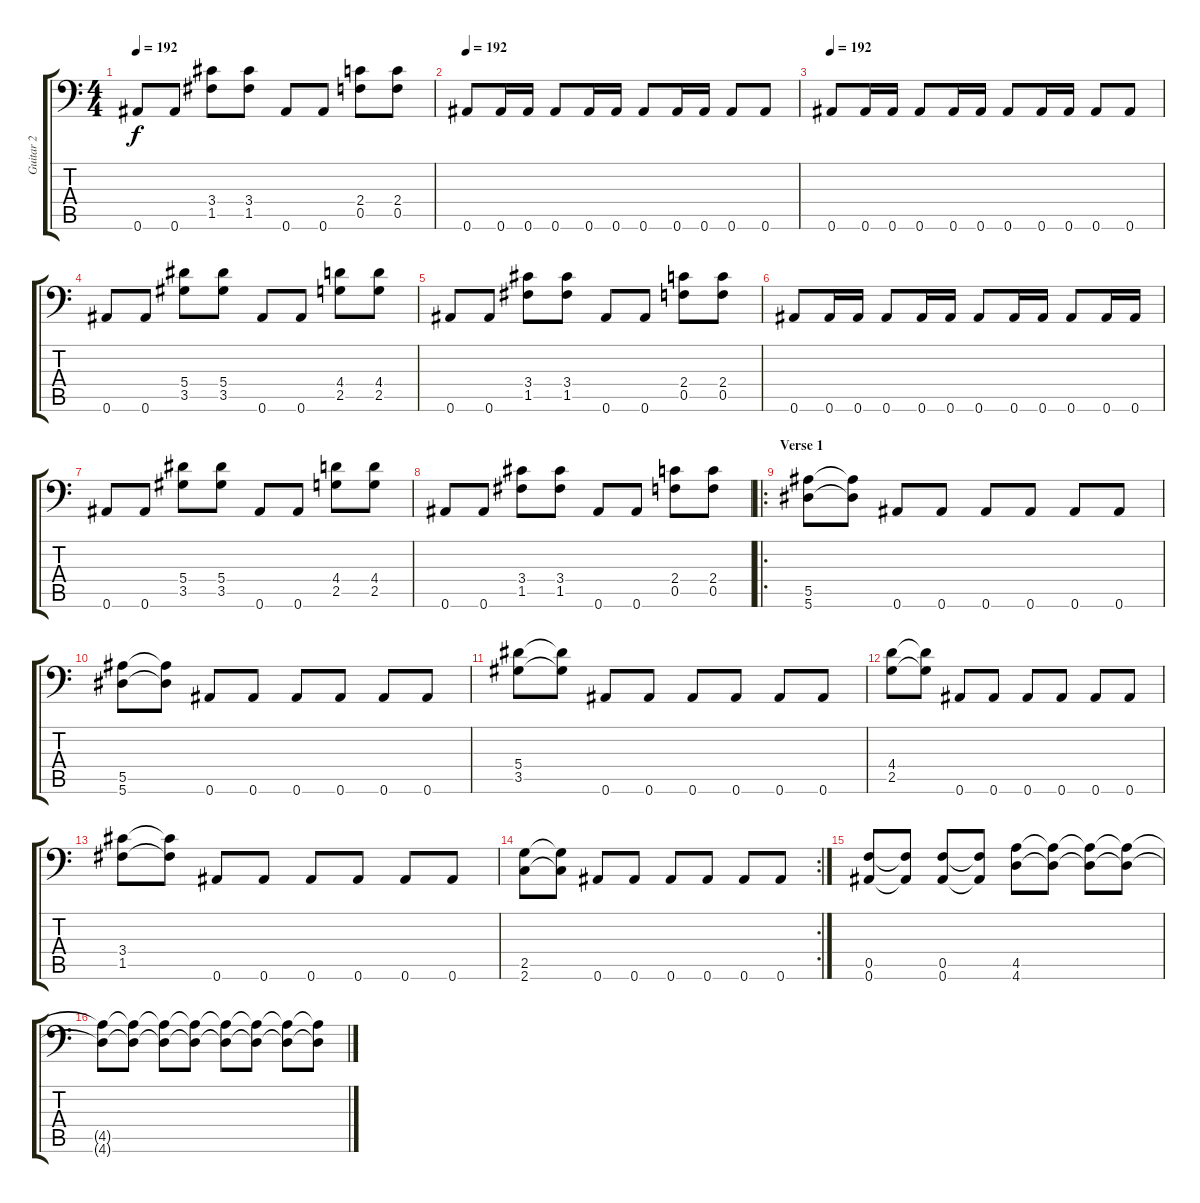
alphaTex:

\track ("Guitar 2" "Guitar 2") {instrument overdrivenguitar}
\staff {score tabs}
\tuning (C4 G3 Eb3 Bb2 F2 Bb1) {hide}
\ts (4 4)
\tempo 192
\clef f4
\ks c
0.6.8{dy f} 0.6.8 (3.4 1.5).8 (3.4 1.5).8 0.6.8 0.6.8 (2.4 0.5).8 (2.4 0.5).8 |
\tempo 192
0.6.8 0.6.16 0.6.16 0.6.8 0.6.16 0.6.16 0.6.8 0.6.16 0.6.16 0.6.8 0.6.8 |
\tempo 192
0.6.8 0.6.16 0.6.16 0.6.8 0.6.16 0.6.16 0.6.8 0.6.16 0.6.16 0.6.8 0.6.8 |
0.6.8 0.6.8 (5.4 3.5).8 (5.4 3.5).8 0.6.8 0.6.8 (4.4 2.5).8 (4.4 2.5).8 |
0.6.8 0.6.8 (3.4 1.5).8 (3.4 1.5).8 0.6.8 0.6.8 (2.4 0.5).8 (2.4 0.5).8 |
0.6.8 0.6.16 0.6.16 0.6.8 0.6.16 0.6.16 0.6.8 0.6.16 0.6.16 0.6.8 0.6.16 0.6.16 |
0.6.8 0.6.8 (5.4 3.5).8 (5.4 3.5).8 0.6.8 0.6.8 (4.4 2.5).8 (4.4 2.5).8 |
0.6.8 0.6.8 (3.4 1.5).8 (3.4 1.5).8 0.6.8 0.6.8 (2.4 0.5).8 (2.4 0.5).8 |
\ro
\section ("" "Verse 1")
(5.5 5.6).8 (5.5{t} 5.6{t}).8 0.6.8 0.6.8 0.6.8 0.6.8 0.6.8 0.6.8 |
(5.5 5.6).8 (5.5{t} 5.6{t}).8 0.6.8 0.6.8 0.6.8 0.6.8 0.6.8 0.6.8 |
(5.4 3.5).8 (5.4{t} 3.5{t}).8 0.6.8 0.6.8 0.6.8 0.6.8 0.6.8 0.6.8 |
(4.4 2.5).8 (4.4{t} 2.5{t}).8 0.6.8 0.6.8 0.6.8 0.6.8 0.6.8 0.6.8 |
(3.4 1.5).8 (3.4{t} 1.5{t}).8 0.6.8 0.6.8 0.6.8 0.6.8 0.6.8 0.6.8 |
\rc 2
(2.5 2.6).8 (2.5{t} 2.6{t}).8 0.6.8 0.6.8 0.6.8 0.6.8 0.6.8 0.6.8 |
(0.5 0.6).8 (0.5{t} 0.6{t}).8 (0.5 0.6).8 (0.5{t} 0.6{t}).8 (4.5 4.6).8 (4.5{t} 4.6{t}).8 (4.5{t} 4.6{t}).8 (4.5{t} 4.6{t}).8 |
(4.5{t} 4.6{t}).8 (4.5{t} 4.6{t}).8 (4.5{t} 4.6{t}).8 (4.5{t} 4.6{t}).8 (4.5{t} 4.6{t}).8 (4.5{t} 4.6{t}).8 (4.5{t} 4.6{t}).8 (4.5{t} 4.6{t}).8
